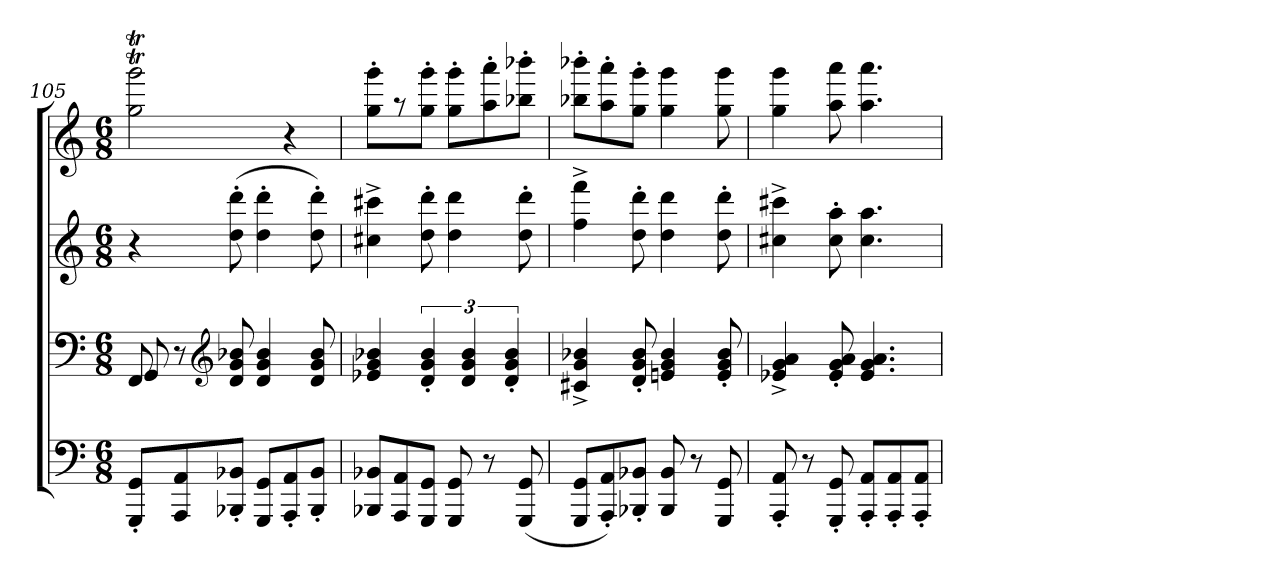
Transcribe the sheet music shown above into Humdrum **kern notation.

**kern	**kern	**kern	**kern
*part3	*part2	*part2	*part1
*staff4	*staff3	*staff2	*staff1
*clefF4	*clefF4	*clefG2	*clefG2
*k[]	*k[]	*k[]	*k[]
*M6/8	*M6/8	*M6/8	*M6/8
=105	=105	=105	=105
*	*^	*	*
8GGG/'< 8GG/'<L	8FF/	8GG/	4r	2gg\T 2ggg\T
8AAA/ 8AA/	8r	2ryy	.	.
*	*clefG2	*	*	*
8BBB-X/'< 8BB-X/'<J	8d/ 8g/ 8b-X/	.	(>8dd\'> 8ddd\'>	.
8GGG/ 8GG/L	4d/ 4g/ 4b-/	.	4dd\'< 4ddd\'<	.
8AAA/'< 8AA/'<	.	.	.	4r
8BBB-/'< 8BB-/'<J	8d/ 8g/ 8b-/	8ryy	8dd\'> 8ddd\'>)	.
*	*v	*v	*	*
=106	=106	=106	=106
8BBB-X/ 8BB-X/L	4e-X/ 4g/ 4b-X/	4cc#X\^> 4ccc#X\^>	8gg\'> 8ggg\'>L
8AAA/ 8AA/	.	.	8r
8GGG/ 8GG/J	6d/'< 6g/'< 6b-/'<	8dd\'> 8ddd\'>	8gg\'> 8ggg\'>J
8GGG/ 8GG/	.	4dd\ 4ddd\	8gg\'> 8ggg\'>L
.	6d/ 6g/ 6b-/	.	.
8r	.	.	8aa\'> 8aaa\'>
.	6d/'< 6g/'< 6b-/'<	.	.
(>8GGG/ 8GG/	.	8dd\'> 8ddd\'>	8bb-X\'> 8bbb-X\'>J
=107	=107	=107	=107
8GGG/ 8GG/L	4c#X/^> 4g/^> 4b-X/^>	4ff\^> 4fff\^>	8bb-X\'> 8bbb-X\'>L
8AAA/'< 8AA/'<)	.	.	8aa\'> 8aaa\'>
8BBB-X/'< 8BB-X/'<J	8d/'< 8g/'< 8b-/'<	8dd\'> 8ddd\'>	8gg\'> 8ggg\'>J
8BBB-/ 8BB-/	4en/ 4g/ 4b-/	4dd\ 4ddd\	4gg\ 4ggg\
8r	.	.	.
8GGG/ 8GG/	8e/'< 8g/'< 8b-/'<	8dd\'> 8ddd\'>	8gg\ 8ggg\
=108	=108	=108	=108
8AAA/'< 8AA/'<	4e-X/^> 4g/^> 4a/^>	4cc#X\^> 4ccc#X\^>	4gg\ 4ggg\
8r	.	.	.
8GGG/'< 8GG/'<	8e-/'< 8g/'< 8a/'<	8cc#\'> 8aa\'>	8aa\ 8aaa\
8AAA/'< 8AA/'<L	4.e-/ 4.g/ 4.a/	4.cc#\ 4.aa\	4.aa\ 4.aaa\
8AAA/'< 8AA/'<	.	.	.
8AAA/'< 8AA/'<J	.	.	.
=	=	=	=
*-	*-	*-	*-
